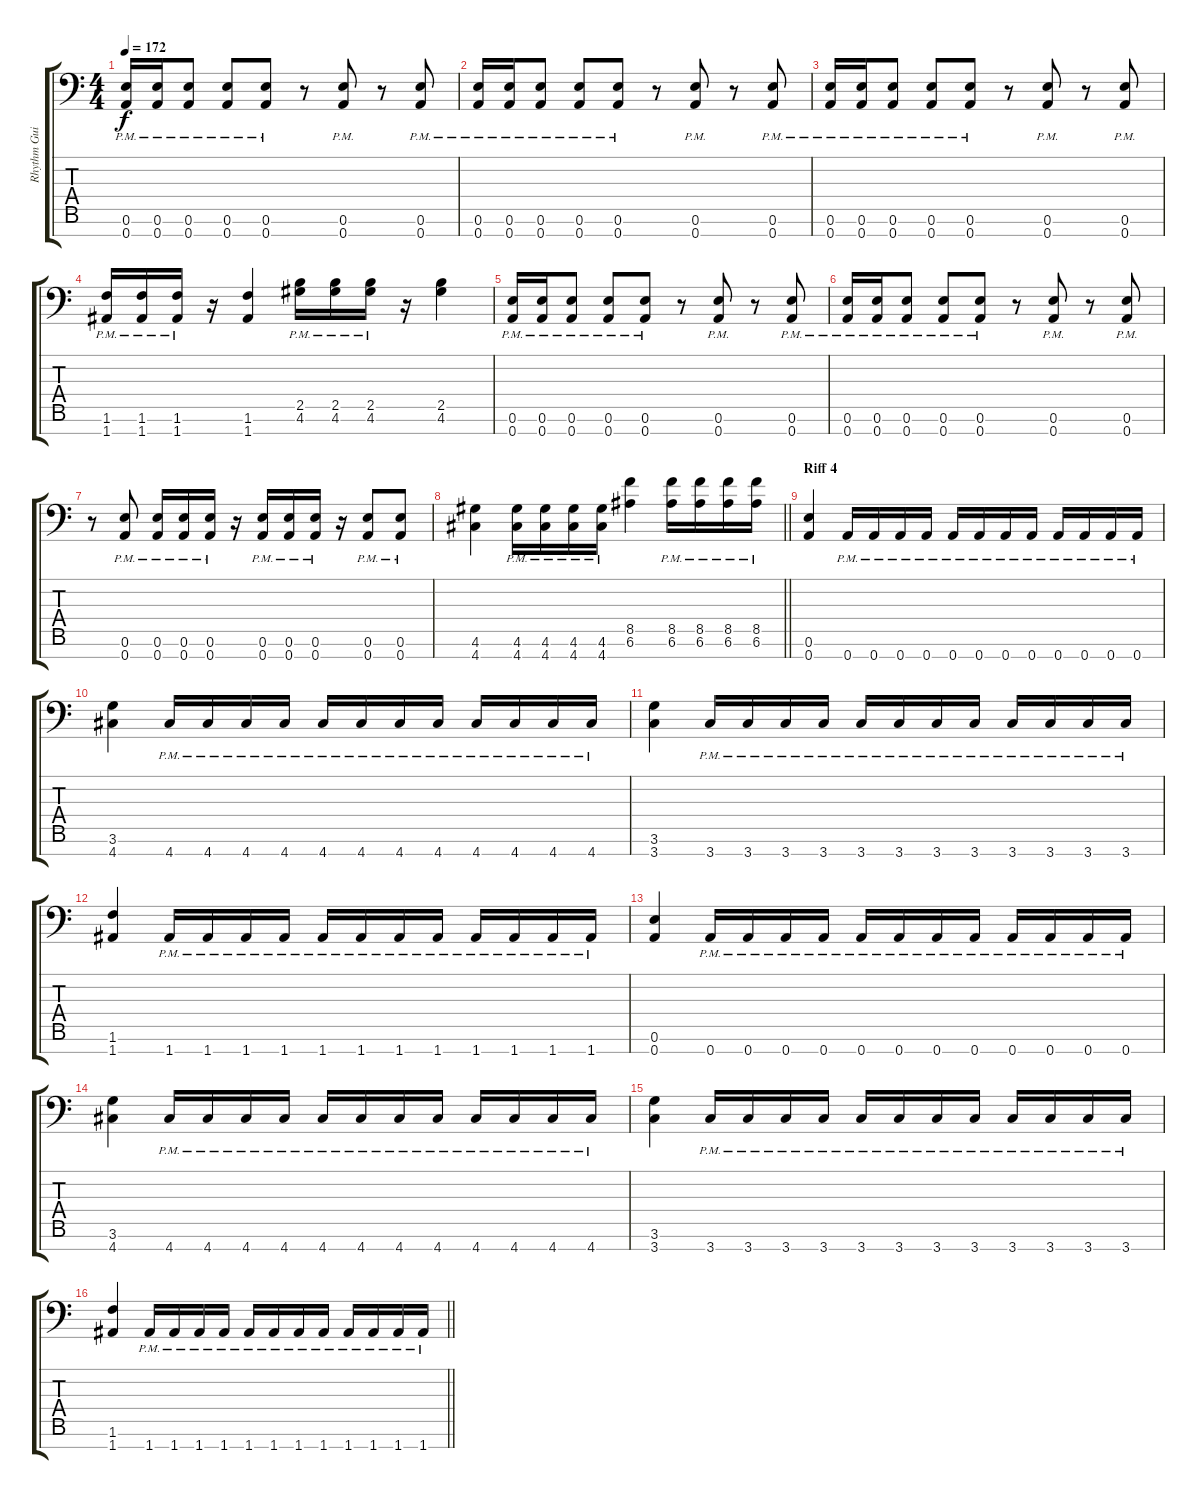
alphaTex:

\track ("Rhythm Guitar 2" "Rhythm Gui") {instrument overdrivenguitar}
\staff {score tabs}
\tuning (E4 B3 G3 D3 A2 E2 A1) {hide}
\ts (4 4)
\tempo 172
\clef f4
\ks c
(0.6{pm} 0.7{pm}).16{dy f} (0.6{pm} 0.7{pm}).16 (0.6{pm} 0.7{pm}).8 (0.6{pm} 0.7{pm}).8 (0.6{pm} 0.7{pm}).8 r.8 (0.6{pm} 0.7{pm}).8 r.8 (0.6{pm} 0.7{pm}).8 |
(0.6{pm} 0.7{pm}).16 (0.6{pm} 0.7{pm}).16 (0.6{pm} 0.7{pm}).8 (0.6{pm} 0.7{pm}).8 (0.6{pm} 0.7{pm}).8 r.8 (0.6{pm} 0.7{pm}).8 r.8 (0.6{pm} 0.7{pm}).8 |
(0.6{pm} 0.7{pm}).16 (0.6{pm} 0.7{pm}).16 (0.6{pm} 0.7{pm}).8 (0.6{pm} 0.7{pm}).8 (0.6{pm} 0.7{pm}).8 r.8 (0.6{pm} 0.7{pm}).8 r.8 (0.6{pm} 0.7{pm}).8 |
(1.6{pm} 1.7{pm}).16 (1.6{pm} 1.7{pm}).16 (1.6{pm} 1.7{pm}).16 r.16 (1.6 1.7).4 (2.5{pm} 4.6{pm}).16 (2.5{pm} 4.6{pm}).16 (2.5{pm} 4.6{pm}).16 r.16 (2.5 4.6).4 |
(0.6{pm} 0.7{pm}).16 (0.6{pm} 0.7{pm}).16 (0.6{pm} 0.7{pm}).8 (0.6{pm} 0.7{pm}).8 (0.6{pm} 0.7{pm}).8 r.8 (0.6{pm} 0.7{pm}).8 r.8 (0.6{pm} 0.7{pm}).8 |
(0.6{pm} 0.7{pm}).16 (0.6{pm} 0.7{pm}).16 (0.6{pm} 0.7{pm}).8 (0.6{pm} 0.7{pm}).8 (0.6{pm} 0.7{pm}).8 r.8 (0.6{pm} 0.7{pm}).8 r.8 (0.6{pm} 0.7{pm}).8 |
r.8 (0.6{pm} 0.7{pm}).8 (0.6{pm} 0.7{pm}).16 (0.6{pm} 0.7{pm}).16 (0.6{pm} 0.7{pm}).16 r.16 (0.6{pm} 0.7{pm}).16 (0.6{pm} 0.7).16 (0.6{pm} 0.7{pm}).16 r.16 (0.6{pm} 0.7{pm}).8 (0.6{pm} 0.7{pm}).8 |
\barLineRight lightlight
(4.6 4.7).4 (4.6{pm} 4.7{pm}).16 (4.6{pm} 4.7{pm}).16 (4.6{pm} 4.7{pm}).16 (4.6{pm} 4.7{pm}).16 (8.5 6.6).4 (8.5{pm} 6.6{pm}).16 (8.5{pm} 6.6{pm}).16 (8.5{pm} 6.6{pm}).16 (8.5{pm} 6.6{pm}).16 |
\section ("" "Riff 4")
(0.6 0.7).4 0.7{pm}.16 0.7{pm}.16 0.7{pm}.16 0.7{pm}.16 0.7{pm}.16 0.7{pm}.16 0.7{pm}.16 0.7{pm}.16 0.7{pm}.16 0.7{pm}.16 0.7{pm}.16 0.7{pm}.16 |
(3.6 4.7).4 4.7{pm}.16 4.7{pm}.16 4.7{pm}.16 4.7{pm}.16 4.7{pm}.16 4.7{pm}.16 4.7{pm}.16 4.7{pm}.16 4.7{pm}.16 4.7{pm}.16 4.7{pm}.16 4.7{pm}.16 |
(3.6 3.7).4 3.7{pm}.16 3.7{pm}.16 3.7{pm}.16 3.7{pm}.16 3.7{pm}.16 3.7{pm}.16 3.7{pm}.16 3.7{pm}.16 3.7{pm}.16 3.7{pm}.16 3.7{pm}.16 3.7{pm}.16 |
(1.6 1.7).4 1.7{pm}.16 1.7{pm}.16 1.7{pm}.16 1.7{pm}.16 1.7{pm}.16 1.7{pm}.16 1.7{pm}.16 1.7{pm}.16 1.7{pm}.16 1.7{pm}.16 1.7{pm}.16 1.7{pm}.16 |
(0.6 0.7).4 0.7{pm}.16 0.7{pm}.16 0.7{pm}.16 0.7{pm}.16 0.7{pm}.16 0.7{pm}.16 0.7{pm}.16 0.7{pm}.16 0.7{pm}.16 0.7{pm}.16 0.7{pm}.16 0.7{pm}.16 |
(3.6 4.7).4 4.7{pm}.16 4.7{pm}.16 4.7{pm}.16 4.7{pm}.16 4.7{pm}.16 4.7{pm}.16 4.7{pm}.16 4.7{pm}.16 4.7{pm}.16 4.7{pm}.16 4.7{pm}.16 4.7{pm}.16 |
(3.6 3.7).4 3.7{pm}.16 3.7{pm}.16 3.7{pm}.16 3.7{pm}.16 3.7{pm}.16 3.7{pm}.16 3.7{pm}.16 3.7{pm}.16 3.7{pm}.16 3.7{pm}.16 3.7{pm}.16 3.7{pm}.16 |
\barLineRight lightlight
(1.6 1.7).4 1.7{pm}.16 1.7{pm}.16 1.7{pm}.16 1.7{pm}.16 1.7{pm}.16 1.7{pm}.16 1.7{pm}.16 1.7{pm}.16 1.7{pm}.16 1.7{pm}.16 1.7{pm}.16 1.7{pm}.16
